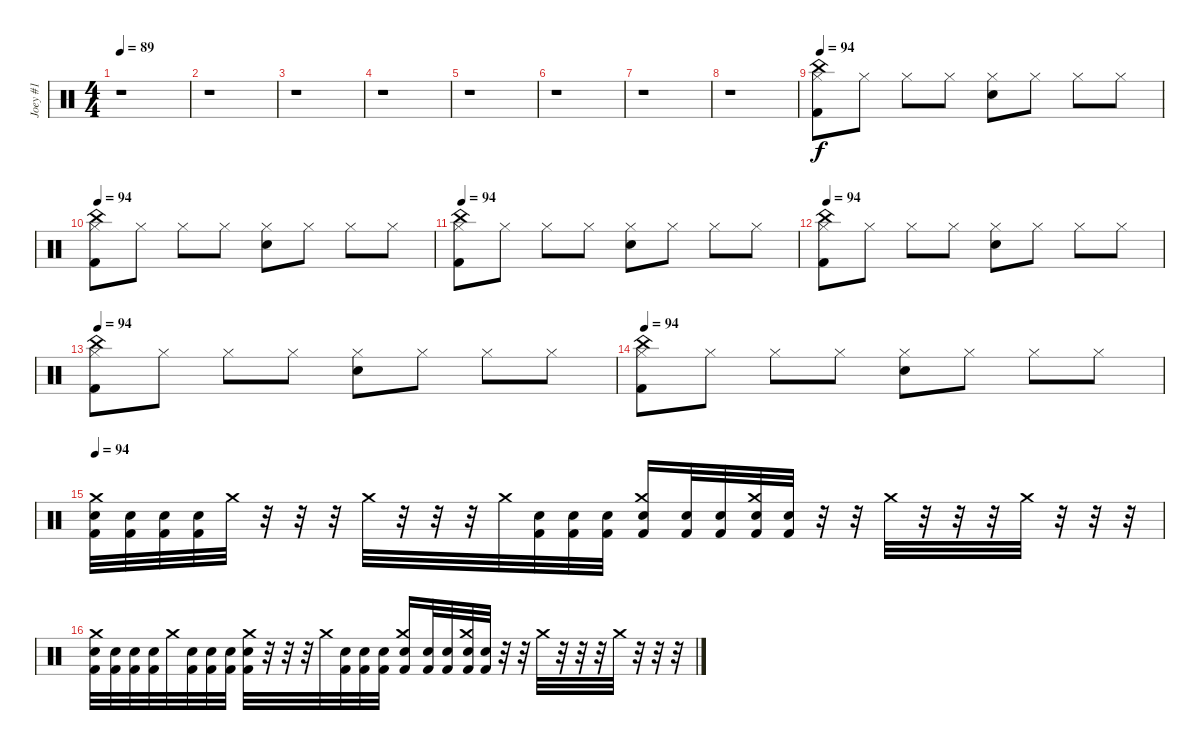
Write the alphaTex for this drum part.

\track ("Joey #1" "Joey #1") {instrument percussion}
\staff {score}
\articulation defaults
\ts (4 4)
\tempo 89
\clef neutral
\ks c
r.1{dy f} |
r.1 |
r.1 |
r.1 |
r.1 |
r.1 |
r.1 |
r.1 |
\tempo 94
("Hi-Hat (closed)" "China (hit)" "Kick (hit) 2").8 "Hi-Hat (closed)".8 "Hi-Hat (closed)".8 "Hi-Hat (closed)".8 ("Hi-Hat (closed)" "Snare (hit) 2").8 "Hi-Hat (closed)".8 "Hi-Hat (closed)".8 "Hi-Hat (closed)".8 |
\tempo 94
("Hi-Hat (closed)" "China (hit)" "Kick (hit) 2").8 "Hi-Hat (closed)".8 "Hi-Hat (closed)".8 "Hi-Hat (closed)".8 ("Hi-Hat (closed)" "Snare (hit) 2").8 "Hi-Hat (closed)".8 "Hi-Hat (closed)".8 "Hi-Hat (closed)".8 |
\tempo 94
("Hi-Hat (closed)" "China (hit)" "Kick (hit) 2").8 "Hi-Hat (closed)".8 "Hi-Hat (closed)".8 "Hi-Hat (closed)".8 ("Hi-Hat (closed)" "Snare (hit) 2").8 "Hi-Hat (closed)".8 "Hi-Hat (closed)".8 "Hi-Hat (closed)".8 |
\tempo 94
("Hi-Hat (closed)" "China (hit)" "Kick (hit) 2").8 "Hi-Hat (closed)".8 "Hi-Hat (closed)".8 "Hi-Hat (closed)".8 ("Hi-Hat (closed)" "Snare (hit) 2").8 "Hi-Hat (closed)".8 "Hi-Hat (closed)".8 "Hi-Hat (closed)".8 |
\tempo 94
("Hi-Hat (closed)" "China (hit)" "Kick (hit) 2").8 "Hi-Hat (closed)".8 "Hi-Hat (closed)".8 "Hi-Hat (closed)".8 ("Hi-Hat (closed)" "Snare (hit) 2").8 "Hi-Hat (closed)".8 "Hi-Hat (closed)".8 "Hi-Hat (closed)".8 |
\tempo 94
("Hi-Hat (closed)" "China (hit)" "Kick (hit) 2").8 "Hi-Hat (closed)".8 "Hi-Hat (closed)".8 "Hi-Hat (closed)".8 ("Hi-Hat (closed)" "Snare (hit) 2").8 "Hi-Hat (closed)".8 "Hi-Hat (closed)".8 "Hi-Hat (closed)".8 |
\tempo 94
("Crash medium (hit)" "Electric Snare (hit)" "Kick (hit) 2").32 ("Electric Snare (hit)" "Kick (hit) 2").32 ("Electric Snare (hit)" "Kick (hit) 2").32 ("Electric Snare (hit)" "Kick (hit) 2").32 "Crash medium (hit)".32 r.32 r.32 r.32 "Crash medium (hit)".32 r.32 r.32 r.32 "Crash medium (hit)".32 ("Electric Snare (hit)" "Kick (hit) 2").32 ("Electric Snare (hit)" "Kick (hit) 2").32 ("Electric Snare (hit)" "Kick (hit) 2").32 ("Crash medium (hit)" "Electric Snare (hit)" "Kick (hit) 2").16 ("Electric Snare (hit)" "Kick (hit) 2").32 ("Electric Snare (hit)" "Kick (hit) 2").32 ("Crash medium (hit)" "Electric Snare (hit)" "Kick (hit) 2").32 ("Electric Snare (hit)" "Kick (hit) 2").32 r.32 r.32 "Crash medium (hit)".32 r.32 r.32 r.32 "Crash medium (hit)".32 r.32 r.32 r.32 |
("Crash medium (hit)" "Electric Snare (hit)" "Kick (hit) 2").32 ("Electric Snare (hit)" "Kick (hit) 2").32 ("Electric Snare (hit)" "Kick (hit) 2").32 ("Electric Snare (hit)" "Kick (hit) 2").32 "Crash medium (hit)".32 ("Electric Snare (hit)" "Kick (hit) 2").32 ("Electric Snare (hit)" "Kick (hit) 2").32 ("Electric Snare (hit)" "Kick (hit) 2").32 ("Crash medium (hit)" "Electric Snare (hit)" "Kick (hit) 2").32 r.32 r.32 r.32 "Crash medium (hit)".32 ("Electric Snare (hit)" "Kick (hit) 2").32 ("Electric Snare (hit)" "Kick (hit) 2").32 ("Electric Snare (hit)" "Kick (hit) 2").32 ("Crash medium (hit)" "Electric Snare (hit)" "Kick (hit) 2").16 ("Electric Snare (hit)" "Kick (hit) 2").32 ("Electric Snare (hit)" "Kick (hit) 2").32 ("Crash medium (hit)" "Electric Snare (hit)" "Kick (hit) 2").32 ("Electric Snare (hit)" "Kick (hit) 2").32 r.32 r.32 "Crash medium (hit)".32 r.32 r.32 r.32 "Crash medium (hit)".32 r.32 r.32 r.32
